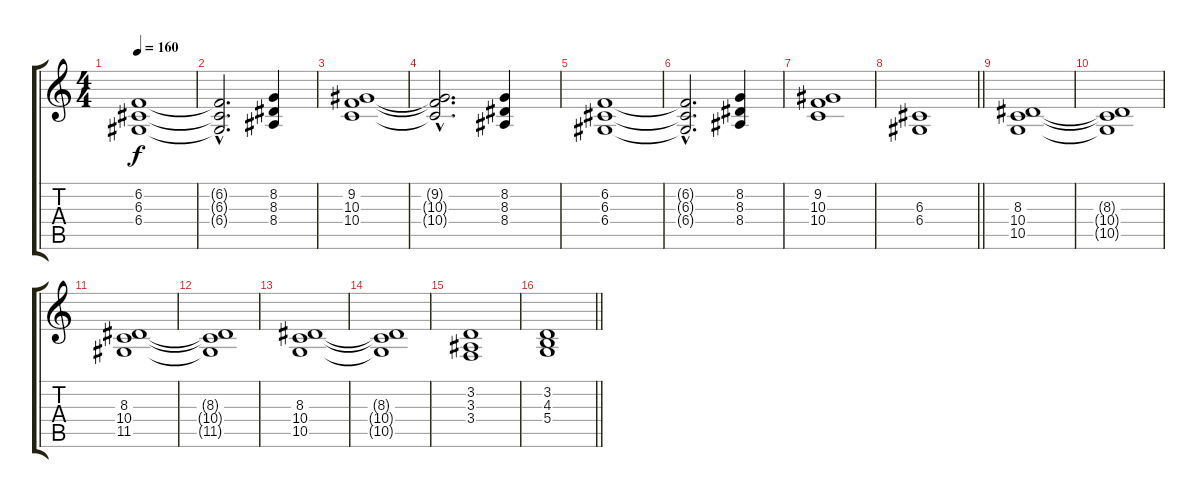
\track "" {instrument stringensemble1}
\staff {score tabs}
\tuning (E4 B3 G3 D3 A2 E2) {hide}
\ts (4 4)
\tempo 160
\clef g2
\ks c
(6.2 6.3 6.4).1{dy f volume 16} |
(6.2{hac t} 6.3{hac t} 6.4{hac t}).2{d} (8.2 8.3 8.4).4 |
(9.2 10.3 10.4).1 |
(9.2{hac t} 10.3{hac t} 10.4{hac t}).2{d} (8.2 8.3 8.4).4 |
(6.2 6.3 6.4).1 |
(6.2{hac t} 6.3{hac t} 6.4{hac t}).2{d} (8.2 8.3 8.4).4 |
(9.2 10.3 10.4).1 |
\barLineRight lightlight
(6.3 6.4).1 |
(8.3 10.4 10.5).1{volume 16} |
(8.3{t} 10.4{t} 10.5{t}).1 |
(8.3 10.4 11.5).1 |
(8.3{t} 10.4{t} 11.5{t}).1 |
(8.3 10.4 10.5).1 |
(8.3{t} 10.4{t} 10.5{t}).1 |
(3.2 3.3 3.4).1 |
\barLineRight lightlight
(3.2 4.3 5.4).1
